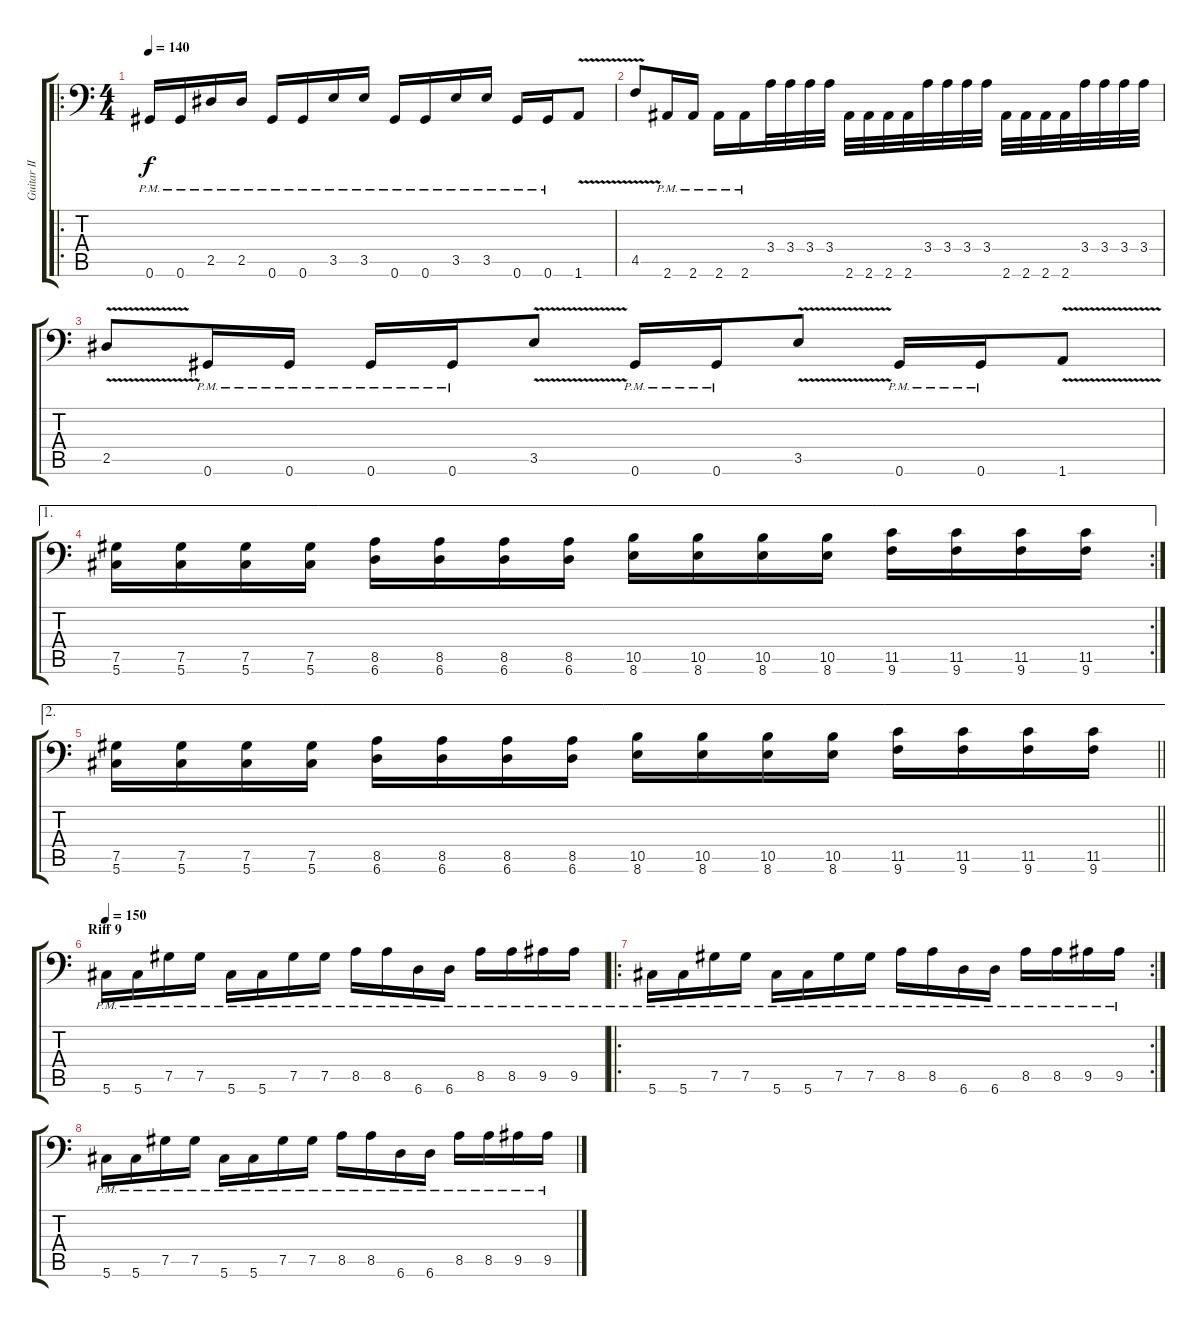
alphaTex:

\track ("Guitar II" "Guitar II") {instrument distortionguitar}
\staff {score tabs}
\tuning (Ab3 Eb3 B2 Gb2 Db2 Ab1) {hide}
\ro
\ts (4 4)
\tempo 140
\clef f4
\ks c
0.6{pm}.16{dy f} 0.6{pm}.16 2.5{pm}.16 2.5{pm}.16 0.6{pm}.16 0.6{pm}.16 3.5{pm}.16 3.5{pm}.16 0.6{pm}.16 0.6{pm}.16 3.5{pm}.16 3.5{pm}.16 0.6{pm}.16 0.6{pm}.16 1.6{v}.8 |
4.5{v}.8 2.6{pm}.16 2.6{pm}.16 2.6{pm}.16 2.6{pm}.16 3.4.32 3.4.32 3.4.32 3.4.32 2.6.32 2.6.32 2.6.32 2.6.32 3.4.32 3.4.32 3.4.32 3.4.32 2.6.32 2.6.32 2.6.32 2.6.32 3.4.32 3.4.32 3.4.32 3.4.32 |
2.5{v}.8 0.6{pm}.16 0.6{pm}.16 0.6{pm}.16 0.6{pm}.16 3.5{v}.8 0.6{pm}.16 0.6{pm}.16 3.5{v}.8 0.6{pm}.16 0.6{pm}.16 1.6{v}.8 |
\ae 1
\rc 2
(7.5 5.6).16 (7.5 5.6).16 (7.5 5.6).16 (7.5 5.6).16 (8.5 6.6).16 (8.5 6.6).16 (8.5 6.6).16 (8.5 6.6).16 (10.5 8.6).16 (10.5 8.6).16 (10.5 8.6).16 (10.5 8.6).16 (11.5 9.6).16 (11.5 9.6).16 (11.5 9.6).16 (11.5 9.6).16 |
\ae 2
\barLineRight lightlight
(7.5 5.6).16 (7.5 5.6).16 (7.5 5.6).16 (7.5 5.6).16 (8.5 6.6).16 (8.5 6.6).16 (8.5 6.6).16 (8.5 6.6).16 (10.5 8.6).16 (10.5 8.6).16 (10.5 8.6).16 (10.5 8.6).16 (11.5 9.6).16 (11.5 9.6).16 (11.5 9.6).16 (11.5 9.6).16 |
\section ("" "Riff 9")
\tempo 150
5.6{pm}.16 5.6{pm}.16 7.5{pm}.16 7.5{pm}.16 5.6{pm}.16 5.6{pm}.16 7.5{pm}.16 7.5{pm}.16 8.5{pm}.16 8.5{pm}.16 6.6{pm}.16 6.6{pm}.16 8.5{pm}.16 8.5{pm}.16 9.5{pm}.16 9.5{pm}.16 |
\ro
\rc 2
5.6{pm}.16 5.6{pm}.16 7.5{pm}.16 7.5{pm}.16 5.6{pm}.16 5.6{pm}.16 7.5{pm}.16 7.5{pm}.16 8.5{pm}.16 8.5{pm}.16 6.6{pm}.16 6.6{pm}.16 8.5{pm}.16 8.5{pm}.16 9.5{pm}.16 9.5{pm}.16 |
5.6{pm}.16 5.6{pm}.16 7.5{pm}.16 7.5{pm}.16 5.6{pm}.16 5.6{pm}.16 7.5{pm}.16 7.5{pm}.16 8.5{pm}.16 8.5{pm}.16 6.6{pm}.16 6.6{pm}.16 8.5{pm}.16 8.5{pm}.16 9.5{pm}.16 9.5{pm}.16
